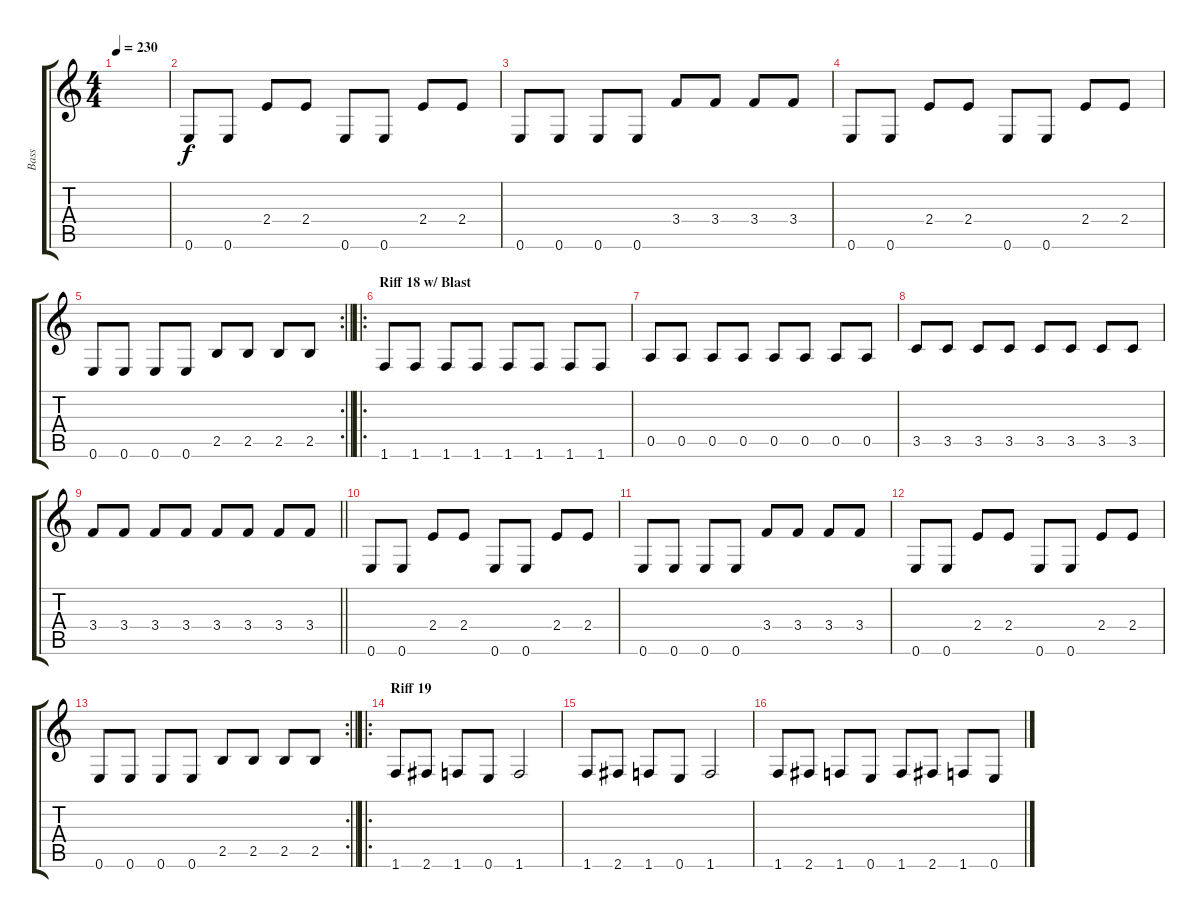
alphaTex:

\track ("Bass" "Bass") {instrument contrabass}
\staff {score tabs}
\tuning (E4 B3 G3 D3 A2 E2) {hide}
\ts (4 4)
\tempo 230
\clef g2
\ks c
|
0.6.8 0.6.8 2.4.8 2.4.8 0.6.8 0.6.8 2.4.8 2.4.8 |
0.6.8 0.6.8 0.6.8 0.6.8 3.4.8 3.4.8 3.4.8 3.4.8 |
0.6.8 0.6.8 2.4.8 2.4.8 0.6.8 0.6.8 2.4.8 2.4.8 |
\rc 2
\barLineRight lightlight
0.6.8 0.6.8 0.6.8 0.6.8 2.5.8 2.5.8 2.5.8 2.5.8 |
\ro
\section ("" "Riff 18 w/ Blast")
1.6.8 1.6.8 1.6.8 1.6.8 1.6.8 1.6.8 1.6.8 1.6.8 |
0.5.8 0.5.8 0.5.8 0.5.8 0.5.8 0.5.8 0.5.8 0.5.8 |
3.5.8 3.5.8 3.5.8 3.5.8 3.5.8 3.5.8 3.5.8 3.5.8 |
\barLineRight lightlight
3.4.8 3.4.8 3.4.8 3.4.8 3.4.8 3.4.8 3.4.8 3.4.8 |
0.6.8 0.6.8 2.4.8 2.4.8 0.6.8 0.6.8 2.4.8 2.4.8 |
0.6.8 0.6.8 0.6.8 0.6.8 3.4.8 3.4.8 3.4.8 3.4.8 |
0.6.8 0.6.8 2.4.8 2.4.8 0.6.8 0.6.8 2.4.8 2.4.8 |
\rc 2
\barLineRight lightlight
0.6.8 0.6.8 0.6.8 0.6.8 2.5.8 2.5.8 2.5.8 2.5.8 |
\ro
\section ("" "Riff 19")
1.6.8 2.6.8 1.6.8 0.6.8 1.6.2 |
1.6.8 2.6.8 1.6.8 0.6.8 1.6.2 |
1.6.8 2.6.8 1.6.8 0.6.8 1.6.8 2.6.8 1.6.8 0.6.8
